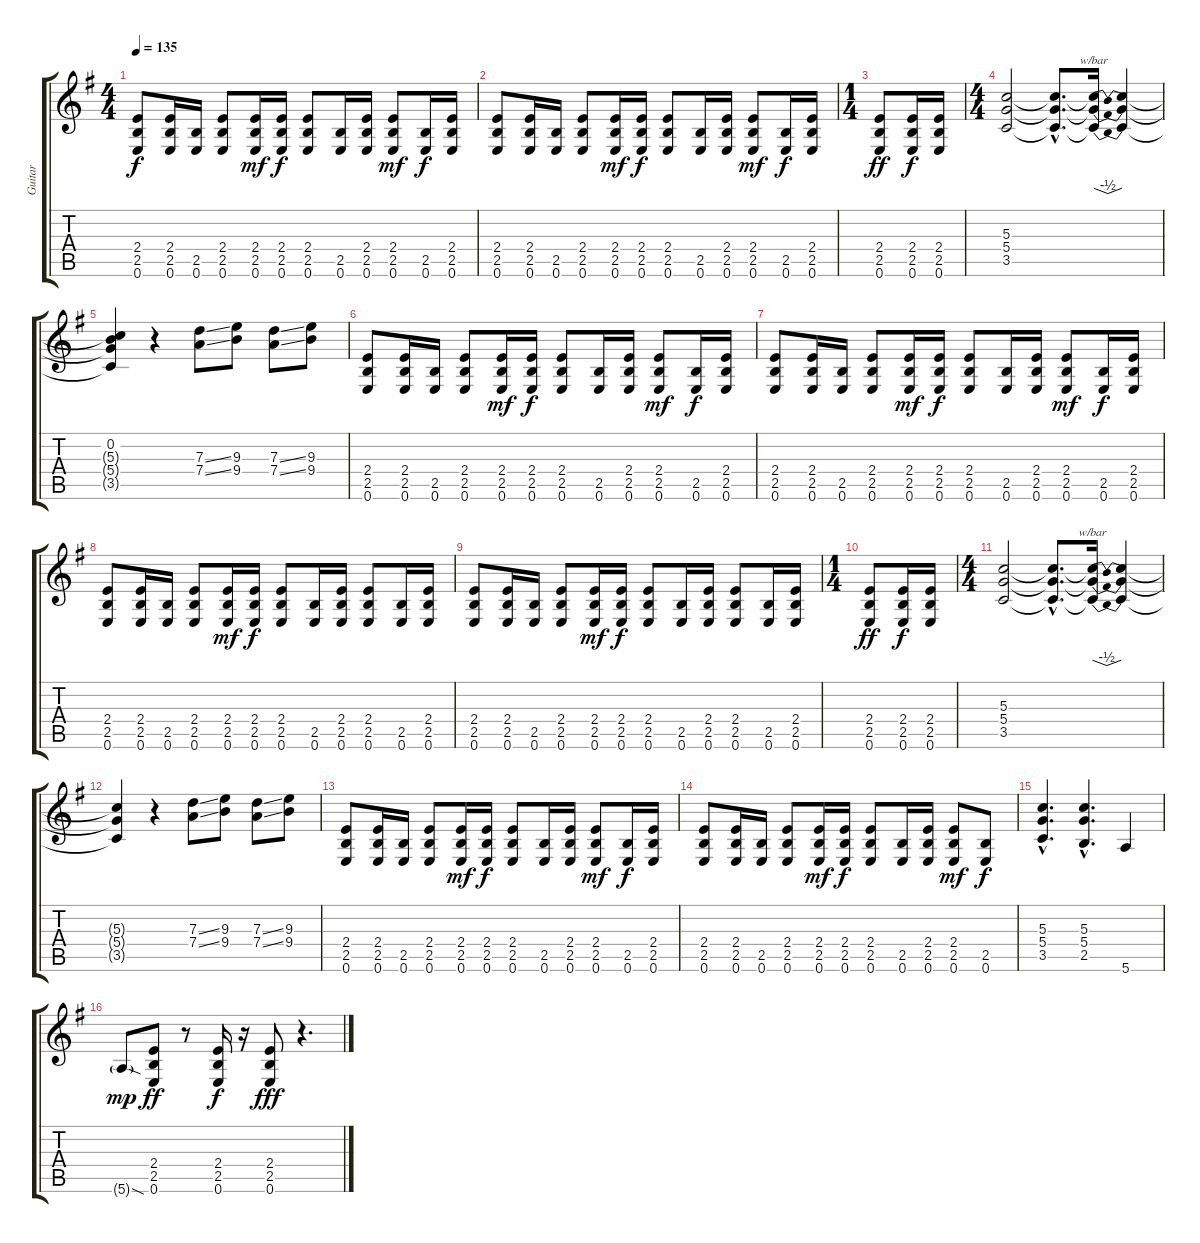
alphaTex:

\track ("Guitar" "Guitar") {instrument distortionguitar}
\staff {score tabs}
\tuning (E4 B3 G3 D3 A2 E2) {hide}
\ts (4 4)
\tempo 135
\clef g2
\ks g
(2.4 2.5 0.6).8{dy f} (2.4 2.5 0.6).16 (2.5 0.6).16 (2.4 2.5 0.6).8 (2.4 2.5 0.6).16{dy mf} (2.4 2.5 0.6).16{dy f} (2.4 2.5 0.6).8 (2.5 0.6).16 (2.4 2.5 0.6).16 (2.4 2.5 0.6).8{dy mf} (2.5 0.6).16{dy f} (2.4 2.5 0.6).16 |
(2.4 2.5 0.6).8 (2.4 2.5 0.6).16 (2.5 0.6).16 (2.4 2.5 0.6).8 (2.4 2.5 0.6).16{dy mf} (2.4 2.5 0.6).16{dy f} (2.4 2.5 0.6).8 (2.5 0.6).16 (2.4 2.5 0.6).16 (2.4 2.5 0.6).8{dy mf} (2.5 0.6).16{dy f} (2.4 2.5 0.6).16 |
\ts (1 4)
(2.4 2.5 0.6).8{dy ff} (2.4 2.5 0.6).16{dy f} (2.4 2.5 0.6).16 |
\ts (4 4)
(5.3 5.4 3.5).2 (5.3{hac t} 5.4{hac t} 3.5{hac t}).8{d} (5.3{t} 5.4{t} 3.5{t}).16{tbe (dip default 0 0 30 -2 60 0)} (5.3{t} 5.4{t} 3.5{t}).4 |
(0.2 5.3{t} 5.4{t} 3.5{t}).4 r.4 (7.3{ss} 7.4{ss}).8 (9.3 9.4).8 (7.3{ss} 7.4{ss}).8 (9.3 9.4).8 |
(2.4 2.5 0.6).8 (2.4 2.5 0.6).16 (2.5 0.6).16 (2.4 2.5 0.6).8 (2.4 2.5 0.6).16{dy mf} (2.4 2.5 0.6).16{dy f} (2.4 2.5 0.6).8 (2.5 0.6).16 (2.4 2.5 0.6).16 (2.4 2.5 0.6).8{dy mf} (2.5 0.6).16{dy f} (2.4 2.5 0.6).16 |
(2.4 2.5 0.6).8 (2.4 2.5 0.6).16 (2.5 0.6).16 (2.4 2.5 0.6).8 (2.4 2.5 0.6).16{dy mf} (2.4 2.5 0.6).16{dy f} (2.4 2.5 0.6).8 (2.5 0.6).16 (2.4 2.5 0.6).16 (2.4 2.5 0.6).8{dy mf} (2.5 0.6).16{dy f} (2.4 2.5 0.6).16 |
(2.4 2.5 0.6).8 (2.4 2.5 0.6).16 (2.5 0.6).16 (2.4 2.5 0.6).8 (2.4 2.5 0.6).16{dy mf} (2.4 2.5 0.6).16{dy f} (2.4 2.5 0.6).8 (2.5 0.6).16 (2.4 2.5 0.6).16 (2.4 2.5 0.6).8 (2.5 0.6).16 (2.4 2.5 0.6).16 |
(2.4 2.5 0.6).8 (2.4 2.5 0.6).16 (2.5 0.6).16 (2.4 2.5 0.6).8 (2.4 2.5 0.6).16{dy mf} (2.4 2.5 0.6).16{dy f} (2.4 2.5 0.6).8 (2.5 0.6).16 (2.4 2.5 0.6).16 (2.4 2.5 0.6).8 (2.5 0.6).16 (2.4 2.5 0.6).16 |
\ts (1 4)
(2.4 2.5 0.6).8{dy ff} (2.4 2.5 0.6).16{dy f} (2.4 2.5 0.6).16 |
\ts (4 4)
(5.3 5.4 3.5).2 (5.3{hac t} 5.4{hac t} 3.5{hac t}).8{d} (5.3{t} 5.4{t} 3.5{t}).16{tbe (dip default 0 0 30 -2 60 0)} (5.3{t} 5.4{t} 3.5{t}).4 |
(5.3{t} 5.4{t} 3.5{t}).4 r.4 (7.3{ss} 7.4{ss}).8 (9.3 9.4).8 (7.3{ss} 7.4{ss}).8 (9.3 9.4).8 |
(2.4 2.5 0.6).8 (2.4 2.5 0.6).16 (2.5 0.6).16 (2.4 2.5 0.6).8 (2.4 2.5 0.6).16{dy mf} (2.4 2.5 0.6).16{dy f} (2.4 2.5 0.6).8 (2.5 0.6).16 (2.4 2.5 0.6).16 (2.4 2.5 0.6).8{dy mf} (2.5 0.6).16{dy f} (2.4 2.5 0.6).16 |
(2.4 2.5 0.6).8 (2.4 2.5 0.6).16 (2.5 0.6).16 (2.4 2.5 0.6).8 (2.4 2.5 0.6).16{dy mf} (2.4 2.5 0.6).16{dy f} (2.4 2.5 0.6).8 (2.5 0.6).16 (2.4 2.5 0.6).16 (2.4 2.5 0.6).8{dy mf} (2.5 0.6).8{dy f} |
(5.3{hac} 5.4{hac} 3.5{hac}).4{d} (5.3{hac} 5.4{hac} 2.5{hac}).4{d} 5.6.4 |
5.6{sod g}.8{dy mp} (2.4 2.5 0.6).8{dy ff} r.8 (2.4 2.5 0.6).16{dy f} r.16 (2.4 2.5 0.6).8{dy fff} r.4{d}
